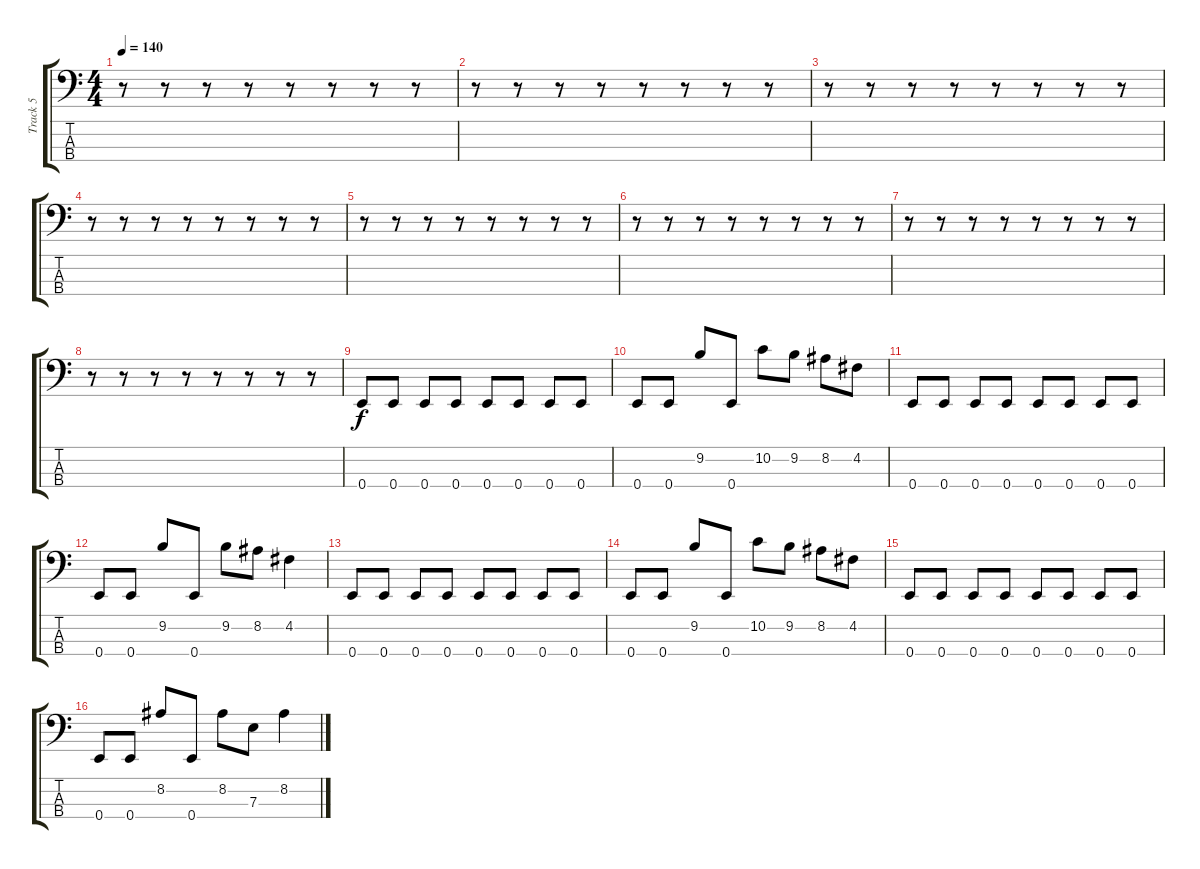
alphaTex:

\track ("Track 5" "Track 5") {instrument electricbassfinger}
\staff {score tabs}
\tuning (G2 D2 A1 E1) {hide}
\ts (4 4)
\tempo 140
\clef f4
\ks c
r.8{dy f} r.8 r.8 r.8 r.8 r.8 r.8 r.8 |
r.8 r.8 r.8 r.8 r.8 r.8 r.8 r.8 |
r.8 r.8 r.8 r.8 r.8 r.8 r.8 r.8 |
r.8 r.8 r.8 r.8 r.8 r.8 r.8 r.8 |
r.8 r.8 r.8 r.8 r.8 r.8 r.8 r.8 |
r.8 r.8 r.8 r.8 r.8 r.8 r.8 r.8 |
r.8 r.8 r.8 r.8 r.8 r.8 r.8 r.8 |
r.8 r.8 r.8 r.8 r.8 r.8 r.8 r.8 |
0.4.8 0.4.8 0.4.8 0.4.8 0.4.8 0.4.8 0.4.8 0.4.8 |
0.4.8 0.4.8 9.2.8 0.4.8 10.2.8 9.2.8 8.2.8 4.2.8 |
0.4.8 0.4.8 0.4.8 0.4.8 0.4.8 0.4.8 0.4.8 0.4.8 |
0.4.8 0.4.8 9.2.8 0.4.8 9.2.8 8.2.8 4.2.4 |
0.4.8 0.4.8 0.4.8 0.4.8 0.4.8 0.4.8 0.4.8 0.4.8 |
0.4.8 0.4.8 9.2.8 0.4.8 10.2.8 9.2.8 8.2.8 4.2.8 |
0.4.8 0.4.8 0.4.8 0.4.8 0.4.8 0.4.8 0.4.8 0.4.8 |
0.4.8 0.4.8 8.2.8 0.4.8 8.2.8 7.3.8 8.2.4
